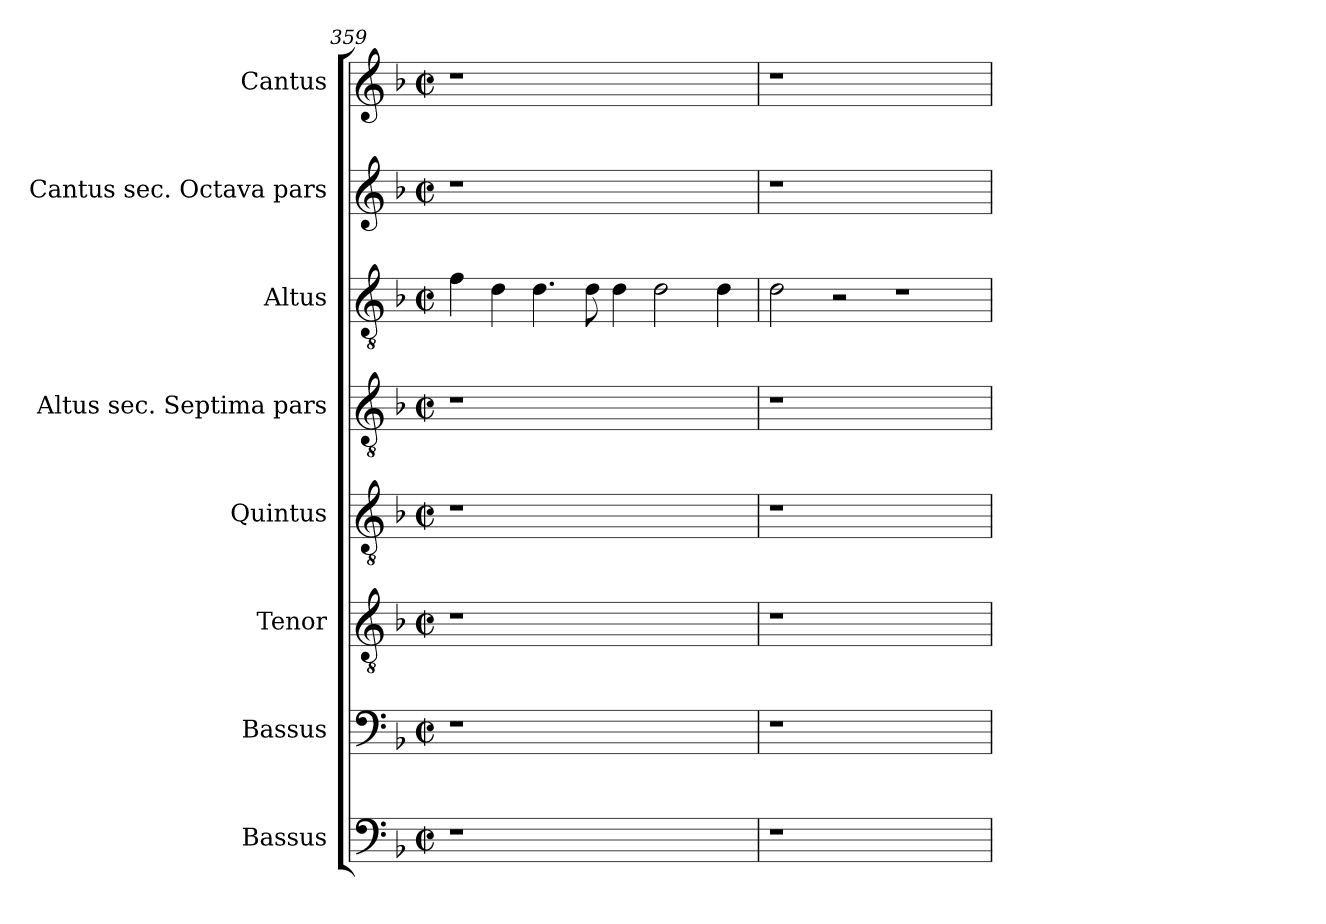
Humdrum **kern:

**kern	**kern	**kern	**kern	**kern	**kern	**kern	**kern
*part8	*part7	*part6	*part5	*part4	*part3	*part2	*part1
*staff8	*staff7	*staff6	*staff5	*staff4	*staff3	*staff2	*staff1
*I"Bassus	*I"Bassus	*I"Tenor	*I"Quintus	*I"Altus sec. Septima pars	*I"Altus	*I"Cantus sec. Octava pars	*I"Cantus
*	*I'Bassus	*I'Tenor	*I'Quintus	*	*I'Altus	*	*I'Cantus
*clefF4	*clefF4	*clefGv2	*clefGv2	*clefGv2	*clefGv2	*clefG2	*clefG2
*k[b-]	*k[b-]	*k[b-]	*k[b-]	*k[b-]	*k[b-]	*k[b-]	*k[b-]
*F:	*F:	*F:	*F:	*F:	*F:	*F:	*F:
*M2/2	*M2/2	*M2/2	*M2/2	*M2/2	*M2/2	*M2/2	*M2/2
*met(c|)	*met(c|)	*met(c|)	*met(c|)	*met(c|)	*met(c|)	*met(c|)	*met(c|)
=359	=359	=359	=359	=359	=359	=359	=359
1r	1r	1r	1r	1r	4f\	1r	1r
.	.	.	.	.	4d\	.	.
.	.	.	.	.	4.d\	.	.
.	.	.	.	.	8d\	.	.
1ryy	1ryy	1ryy	1ryy	1ryy	4d\	1ryy	1ryy
.	.	.	.	.	2d\	.	.
.	.	.	.	.	4d\	.	.
=360	=360	=360	=360	=360	=360	=360	=360
1r	1r	1r	1r	1r	2d\	1r	1r
.	.	.	.	.	2r	.	.
1ryy	1ryy	1ryy	1ryy	1ryy	1r	1ryy	1ryy
=	=	=	=	=	=	=	=
*-	*-	*-	*-	*-	*-	*-	*-
